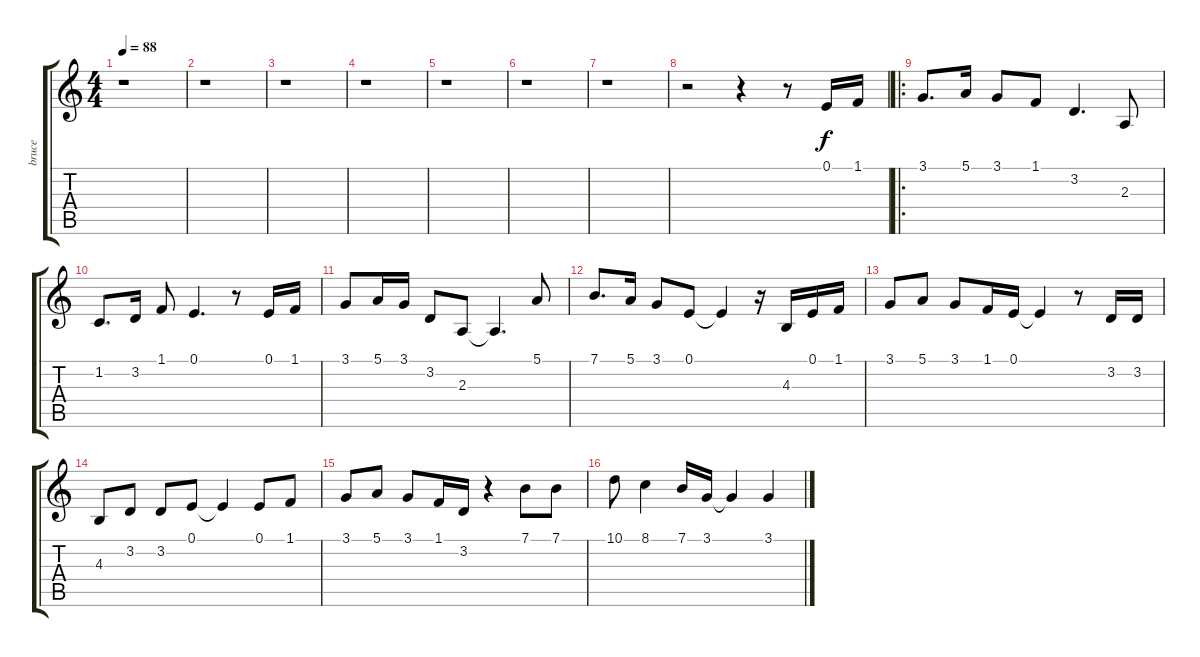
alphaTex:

\track ("bruce" "bruce") {instrument voiceoohs}
\staff {score tabs}
\tuning (E4 B3 G3 D3 A2 E2) {hide}
\ts (4 4)
\tempo 88
\clef g2
\ks c
r.1{dy f instrument voiceoohs} |
r.1 |
r.1 |
r.1 |
r.1 |
r.1 |
r.1 |
r.2 r.4 r.8 0.1.16 1.1.16 |
\ro
3.1.8{d} 5.1.16 3.1.8 1.1.8 3.2.4{d} 2.3.8 |
1.2.8{d} 3.2.16 1.1.8 0.1.4{d} r.8 0.1.16 1.1.16 |
3.1.8 5.1.16 3.1.16 3.2.8 2.3.8 2.3{t}.4{d} 5.1.8 |
7.1.8{d} 5.1.16 3.1.8 0.1.8 0.1{t}.4 r.16 4.3.16 0.1.16 1.1.16 |
3.1.8 5.1.8 3.1.8 1.1.16 0.1.16 0.1{t}.4 r.8 3.2.16 3.2.16 |
4.3.8 3.2.8 3.2.8 0.1.8 0.1{t}.4 0.1.8 1.1.8 |
3.1.8 5.1.8 3.1.8 1.1.16 3.2.16 r.4 7.1.8 7.1.8 |
10.1.8 8.1.4 7.1.16 3.1.16 3.1{t}.4 3.1.4
